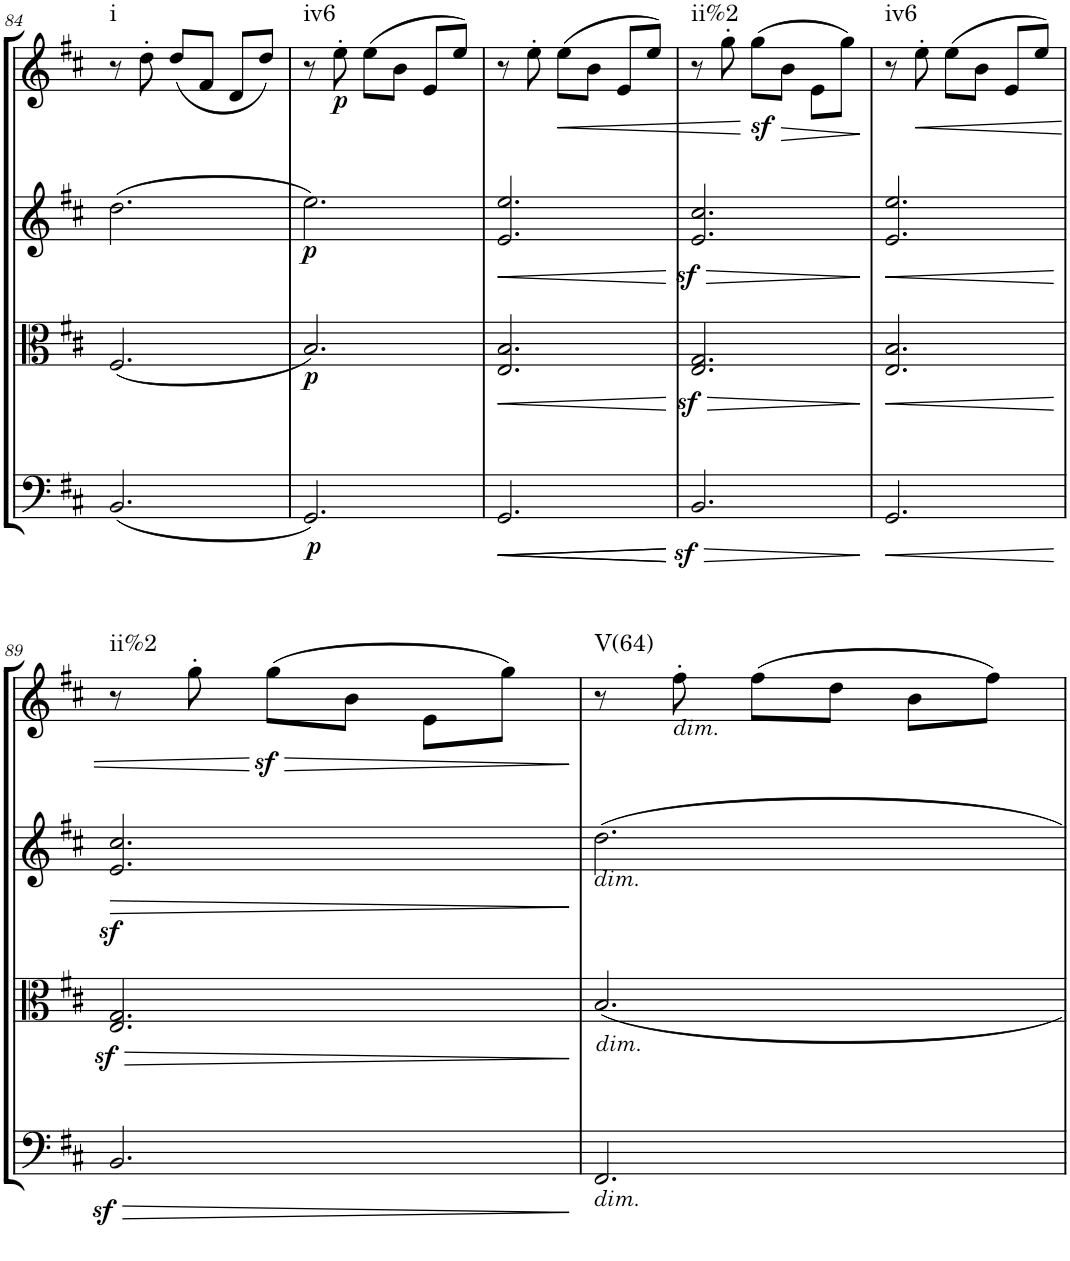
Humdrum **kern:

**kern	**dynam	**kern	**dynam	**kern	**dynam	**kern	**dynam	**harte
*part4	*part4	*part3	*part3	*part2	*part2	*part1	*part1	*part1
*staff4	*staff4	*staff3	*staff3	*staff2	*staff2	*staff1	*staff1	*
*I"Cello	*	*I"Viola	*	*I"2nd Violin	*	*I"1st Violin	*	*
*	*	*I'Vla	*	*I'Vln	*	*I'Vln	*	*
!!LO:PB:g=z
*clefF4	*	*clefC3	*	*clefG2	*	*clefG2	*	*
*k[f#c#]	*	*k[f#c#]	*	*k[f#c#]	*	*k[f#c#]	*	*
*M3/4	*	*M3/4	*	*M3/4	*	*M3/4	*	*
=84	=84	=84	=84	=84	=84	=84	=84	=84
!	!	!	!	!	!	!	!	!LO:H:kt=i
(2.BB/	.	(2.F#/	.	(2.dd\	.	8r	.	N
.	.	.	.	.	.	8dd'\	.	.
.	.	.	.	.	.	(8dd/L	.	.
.	.	.	.	.	.	8f#/J	.	.
.	.	.	.	.	.	8d/L	.	.
.	.	.	.	.	.	8dd/J)	.	.
=85	=85	=85	=85	=85	=85	=85	=85	=85
!	!LO:DY:b	!	!LO:DY:b	!	!LO:DY:b	!	!	!LO:H:kt=iv6
2.GG/)	p	2.B/)	p	2.ee\)	p	8r	.	N
!	!	!	!	!	!	!	!LO:DY:b	!
.	.	.	.	.	.	8ee'\	p	.
.	.	.	.	.	.	(8ee\L	.	.
.	.	.	.	.	.	8b\J	.	.
.	.	.	.	.	.	8e/L	.	.
.	.	.	.	.	.	8ee/J)	.	.
=86	=86	=86	=86	=86	=86	=86	=86	=86
!	!LO:HP:b	!	!	!	!	!	!	!
!	!LO:HP:n=1:b	!	!LO:HP:b	!	!LO:HP:b	!	!	!
2.GG/	< <	2.E/ 2.B/	<	2.e/ 2.ee/	<	8r	.	.
.	.	.	.	.	.	8ee'\	.	.
!	!	!	!	!	!	!	!LO:HP:b	!
.	.	.	.	.	.	(8ee\L	<	.
.	.	.	.	.	.	8b\J	.	.
.	.	.	.	.	.	8e/L	.	.
.	.	.	.	.	.	8ee/J)	.	.
.	[	.	[	.	[	.	.	.
=87	=87	=87	=87	=87	=87	=87	=87	=87
!	!LO:HP:b	!	!LO:HP:b	!	!LO:HP:b	!	!	!LO:H:kt=ii%2
2.BBz</	>	2.E/z< 2.G/z<	>	2.e/z< 2.cc#/z<	>	8r	.	N
.	.	.	.	.	.	8gg'\	.	.
.	.	.	.	.	.	(8ggz<\L	[	.
!	!	!	!	!	!	!	!LO:HP:b	!
.	.	.	.	.	.	8b\J	>	.
.	.	.	.	.	.	8e\L	.	.
.	.	.	.	.	.	8gg\J)	.	.
.	[	.	]	.	]	.	]	.
=88	=88	=88	=88	=88	=88	=88	=88	=88
!	!LO:HP:b	!	!LO:HP:b	!	!LO:HP:b	!	!	!LO:H:kt=iv6
2.GG/	<	2.E/ 2.B/	<	2.e/ 2.ee/	<	8r	.	N
!	!	!	!	!	!	!	!LO:HP:b	!
.	.	.	.	.	.	8ee'\	<	.
.	.	.	.	.	.	(8ee\L	.	.
.	.	.	.	.	.	8b\J	.	.
.	.	.	.	.	.	8e/L	.	.
.	.	.	.	.	.	8ee/J)	.	.
.	]	.	[	.	[	.	.	.
!!LO:LB:g=z
=89	=89	=89	=89	=89	=89	=89	=89	=89
!	!LO:HP:b	!	!LO:HP:b	!	!LO:HP:b	!	!	!LO:H:kt=ii%2
2.BBz</	>	2.E/z< 2.G/z<	>	2.e/ 2.cc#/	>	8r	.	N
.	.	.	.	.	.	8gg'\	.	.
!	!	!	!	!	!	!	!LO:HP:n=1:b	!
.	.	.	.	.	.	(8ggz<\L	[ >	.
.	.	.	.	.	.	8b\J	.	.
.	.	.	.	.	.	8e\L	.	.
.	.	.	.	.	.	8gg\J)	.	.
.	[	.	]	.	]	.	]	.
=90	=90	=90	=90	=90	=90	=90	=90	=90
!	!	!	!	!LO:TX:a:i:t=dim.	!	!	!	!
!	!	!LO:TX:b:i:t=dim.	!	!	!	!	!	!
!LO:TX:b:i:t=dim.	!	!	!	!	!	!	!	!LO:H:kt=V(64)
2.FF#/	.	2.B/	.	2.dd\	.	8r	.	N
!	!	!	!	!	!	!LO:TX:a:i:t=dim.	!	!
.	.	.	.	.	.	8ff#'\	.	.
.	.	.	.	.	.	(8ff#\L	.	.
.	.	.	.	.	.	8dd\J	.	.
.	.	.	.	.	.	8b\L	.	.
.	.	.	.	.	.	8ff#\J)	.	.
.	]	.	.	.	.	.	.	.
=	=	=	=	=	=	=	=	=
*-	*-	*-	*-	*-	*-	*-	*-	*-
